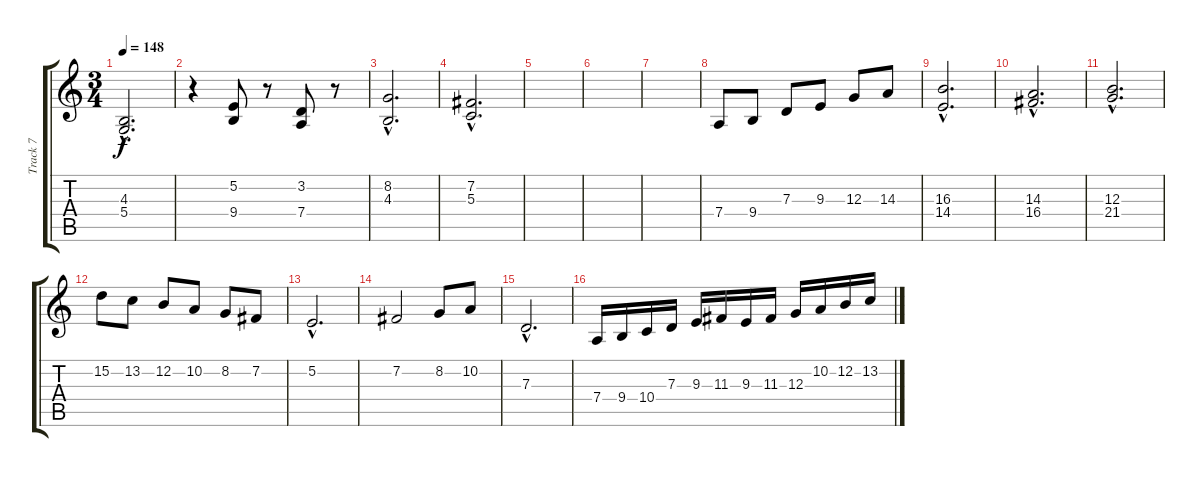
\track ("Track 7" "Track 7") {instrument violin}
\staff {score tabs}
\tuning (E4 B3 G3 D3 A2 E2) {hide}
\ts (3 4)
\tempo 148
\clef g2
\ks c
(4.3{hac} 5.4{hac}).2{d dy f} |
r.4 (5.2 9.4).8 r.8 (3.2 7.4).8 r.8 |
(8.2{hac} 4.3{hac}).2{d} |
(7.2{hac} 5.3{hac}).2{d} |
|
|
|
7.4.8 9.4.8 7.3.8 9.3.8 12.3.8 14.3.8 |
(16.3{hac} 14.4{hac}).2{d} |
(14.3{hac} 16.4{hac}).2{d} |
(12.3{hac} 21.4{hac}).2{d} |
15.2.8 13.2.8 12.2.8 10.2.8 8.2.8 7.2.8 |
5.2{hac}.2{d} |
7.2.2 8.2.8 10.2.8 |
7.3{hac}.2{d} |
7.4.16{volume 16} 9.4.16 10.4.16 7.3.16 9.3.16 11.3.16 9.3.16 11.3.16 12.3.16 10.2.16 12.2.16 13.2.16
